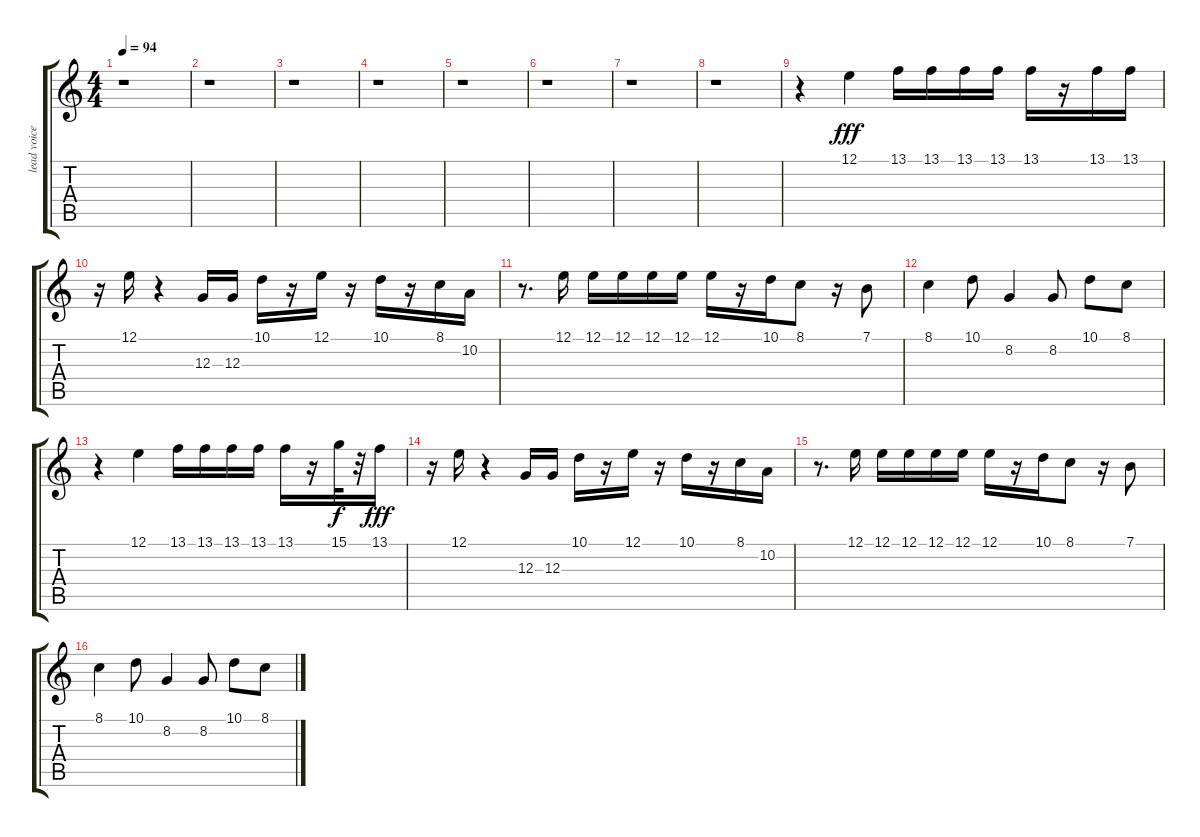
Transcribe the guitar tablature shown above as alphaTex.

\track ("lead voice" "lead voice") {instrument fx5brightness}
\staff {score tabs}
\tuning (E4 B3 G3 D3 A2 E2) {hide}
\ts (4 4)
\tempo 94
\clef g2
\ks c
r.1{dy fff instrument fx5brightness} |
r.1 |
r.1 |
r.1 |
r.1 |
r.1 |
r.1 |
r.1 |
r.4 12.1.4 13.1.16 13.1.16 13.1.16 13.1.16 13.1.16 r.16 13.1.16 13.1.16 |
r.16 12.1.16 r.4 12.3.16 12.3.16 10.1.16 r.16 12.1.16 r.16 10.1.16 r.16 8.1.16 10.2.16 |
r.8{d} 12.1.16 12.1.16 12.1.16 12.1.16 12.1.16 12.1.16 r.16 10.1.16 8.1.8 r.16 7.1.8 |
8.1.4 10.1.8 8.2.4 8.2.8 10.1.8 8.1.8 |
r.4 12.1.4 13.1.16 13.1.16 13.1.16 13.1.16 13.1.16 r.16 15.1.32{dy f} r.32 13.1.16{dy fff} |
r.16 12.1.16 r.4 12.3.16 12.3.16 10.1.16 r.16 12.1.16 r.16 10.1.16 r.16 8.1.16 10.2.16 |
r.8{d} 12.1.16 12.1.16 12.1.16 12.1.16 12.1.16 12.1.16 r.16 10.1.16 8.1.8 r.16 7.1.8 |
8.1.4 10.1.8 8.2.4 8.2.8 10.1.8 8.1.8
